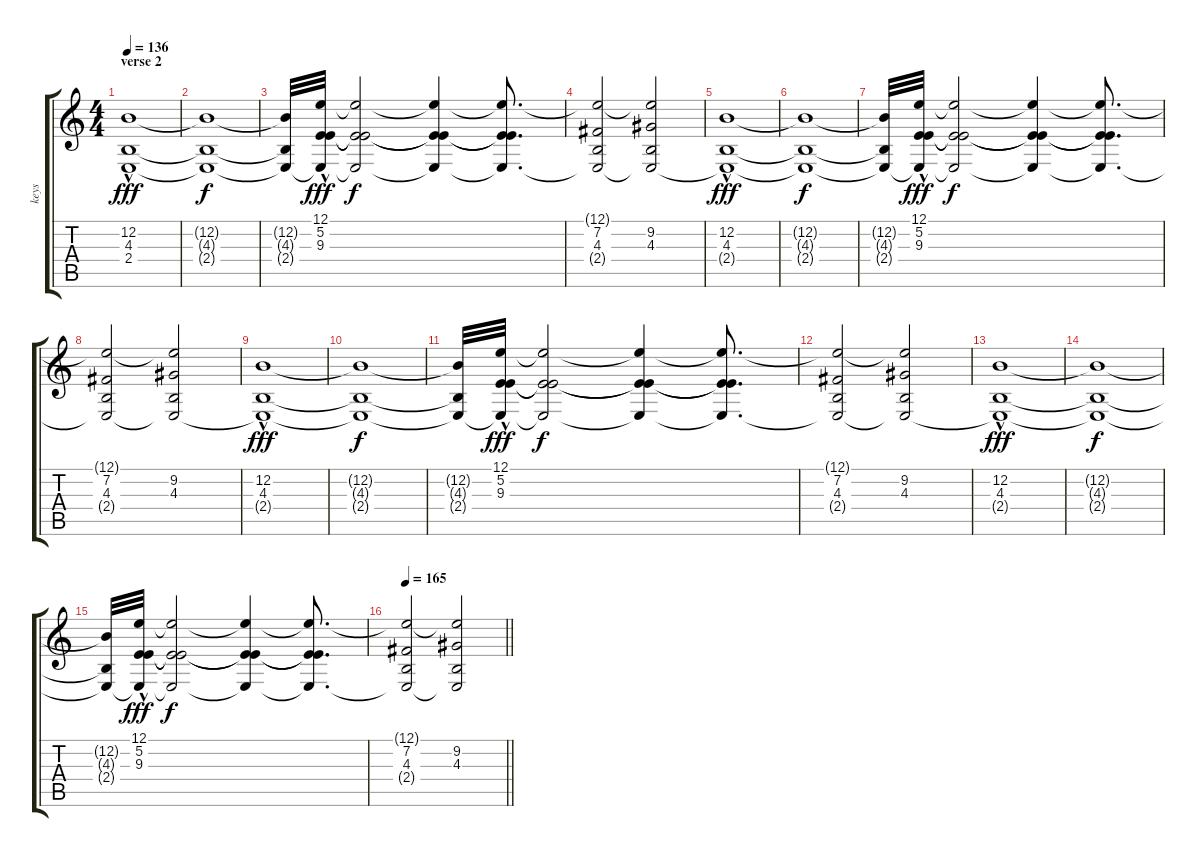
\track ("keys" "keys") {instrument synthvoice}
\staff {score tabs}
\tuning (E4 B3 G3 D3 A2 E2) {hide}
\ts (4 4)
\section ("" "verse 2")
\tempo 136
\clef g2
\ks c
(12.2{hac} 4.3 2.4).1{dy fff} |
(12.2{t} 4.3{t} 2.4{t}).1{dy f} |
(12.2{t} 4.3{t} 2.4{t}).32 (12.1 5.2{hac} 9.3{hac} 2.4{t}).32{dy fff} (12.1{t} 5.2{t} 9.3{t} 2.4{t}).2{dy f} (12.1{t} 5.2{t} 9.3{t} 2.4{t}).4 (12.1{t} 5.2{t} 9.3{t} 2.4{t}).8{d} |
(12.1{t} 7.2 4.3 2.4{t}).2 (12.1{t} 9.2 4.3 2.4{t}).2 |
(12.2{hac} 4.3 2.4{t}).1{dy fff} |
(12.2{t} 4.3{t} 2.4{t}).1{dy f} |
(12.2{t} 4.3{t} 2.4{t}).32 (12.1 5.2{hac} 9.3{hac} 2.4{t}).32{dy fff} (12.1{t} 5.2{t} 9.3{t} 2.4{t}).2{dy f} (12.1{t} 5.2{t} 9.3{t} 2.4{t}).4 (12.1{t} 5.2{t} 9.3{t} 2.4{t}).8{d} |
(12.1{t} 7.2 4.3 2.4{t}).2 (12.1{t} 9.2 4.3 2.4{t}).2 |
(12.2{hac} 4.3 2.4{t}).1{dy fff} |
(12.2{t} 4.3{t} 2.4{t}).1{dy f} |
(12.2{t} 4.3{t} 2.4{t}).32 (12.1 5.2{hac} 9.3{hac} 2.4{t}).32{dy fff} (12.1{t} 5.2{t} 9.3{t} 2.4{t}).2{dy f} (12.1{t} 5.2{t} 9.3{t} 2.4{t}).4 (12.1{t} 5.2{t} 9.3{t} 2.4{t}).8{d} |
(12.1{t} 7.2 4.3 2.4{t}).2 (12.1{t} 9.2 4.3 2.4{t}).2 |
(12.2{hac} 4.3 2.4{t}).1{dy fff} |
(12.2{t} 4.3{t} 2.4{t}).1{dy f} |
(12.2{t} 4.3{t} 2.4{t}).32 (12.1 5.2{hac} 9.3{hac} 2.4{t}).32{dy fff} (12.1{t} 5.2{t} 9.3{t} 2.4{t}).2{dy f} (12.1{t} 5.2{t} 9.3{t} 2.4{t}).4 (12.1{t} 5.2{t} 9.3{t} 2.4{t}).8{d} |
\tempo 165
\barLineRight lightlight
(12.1{t} 7.2 4.3 2.4{t}).2 (12.1{t} 9.2 4.3 2.4{t}).2
